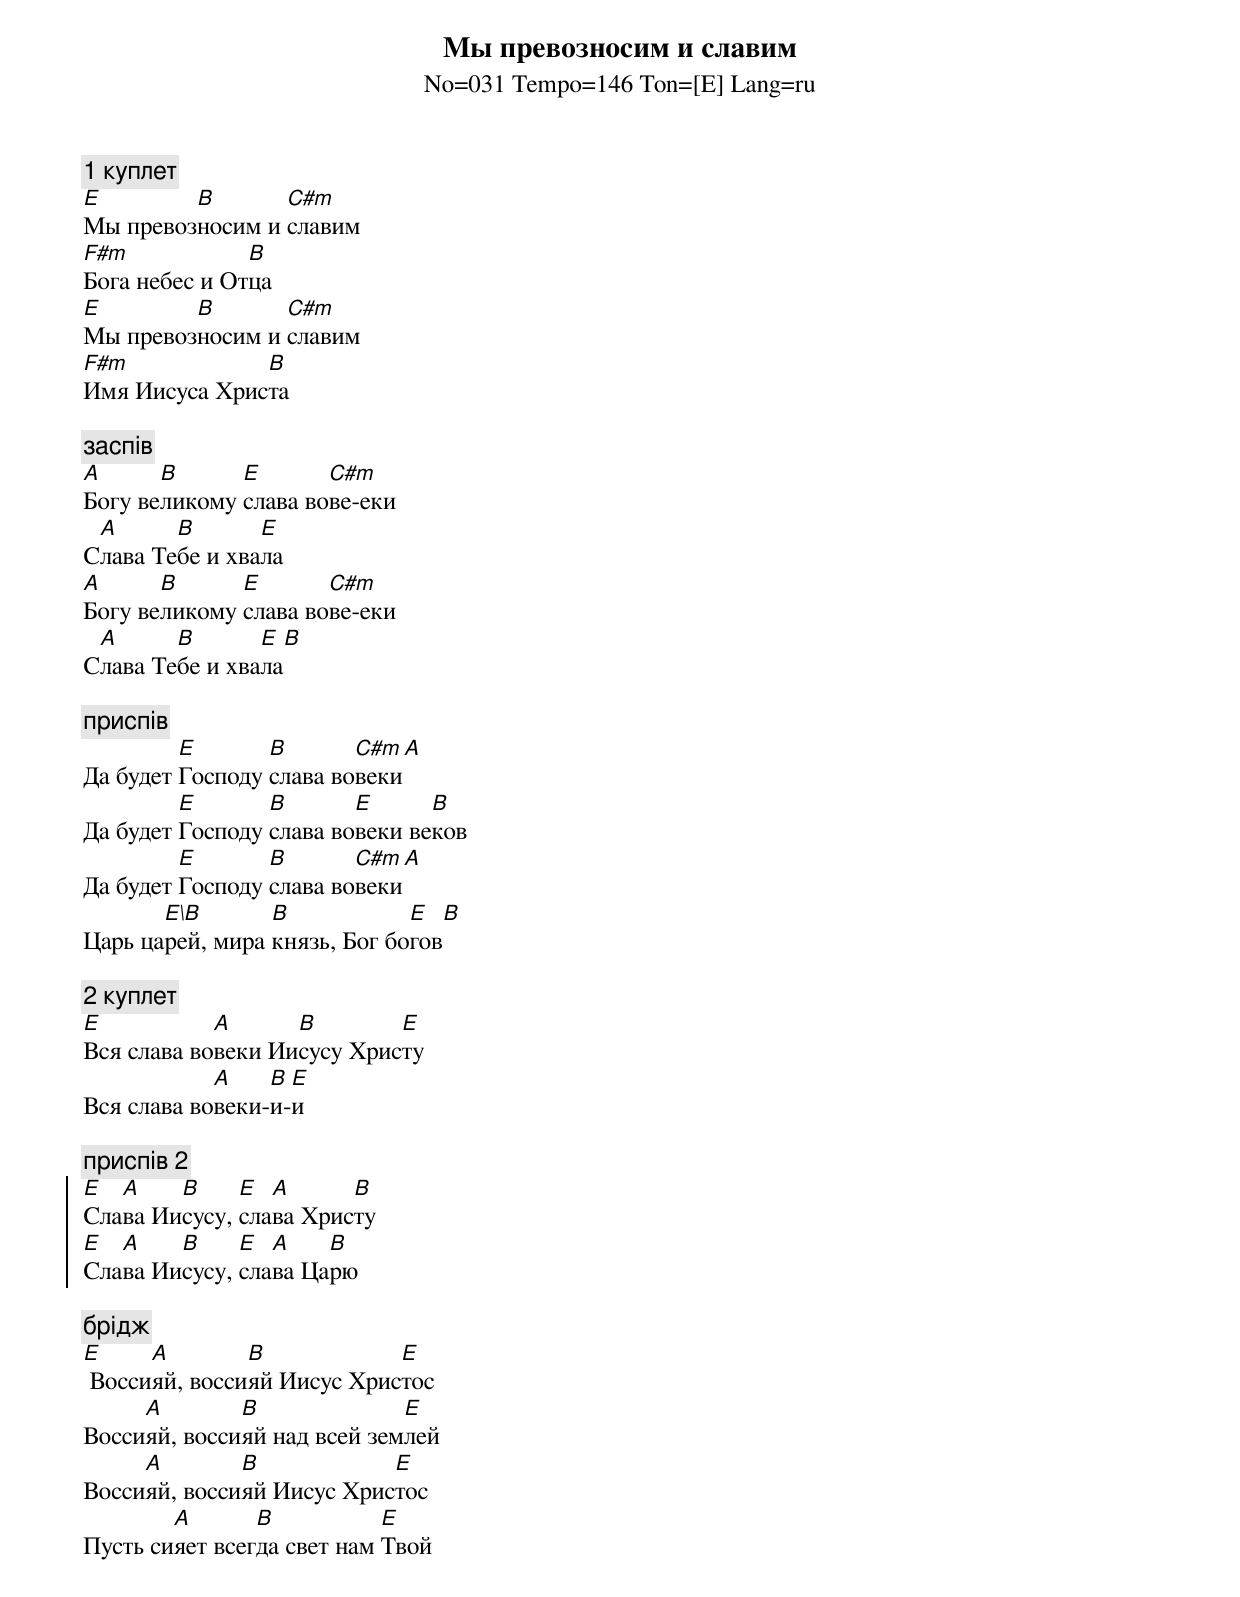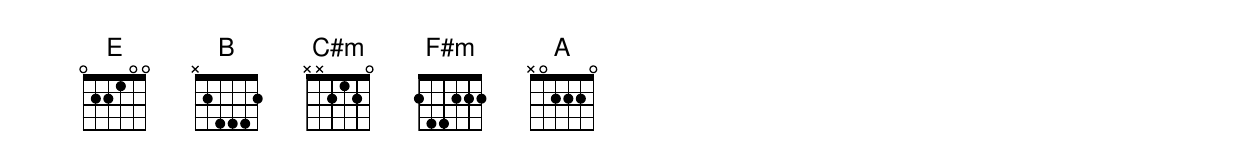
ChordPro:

{title:Мы превозносим и славим}
{subtitle:No=031 Tempo=146 Ton=[E] Lang=ru}

{c: 1 куплет}
[E]Мы превоз[B]носим и [C#m]славим
[F#m]Бога небес и От[B]ца
[E]Мы превоз[B]носим и [C#m]славим
[F#m]Имя Иисуса Хрис[B]та

{c: заспів}
[A]Богу ве[B]ликому [E]слава во[C#m]ве-еки
С[A]лава Те[B]бе и хва[E]ла
[A]Богу ве[B]ликому [E]слава во[C#m]ве-еки
С[A]лава Те[B]бе и хва[E]ла[B]

{c: приспів}
Да будет [E]Господу [B]слава во[C#m]веки[A]
Да будет [E]Господу [B]слава во[E]веки ве[B]ков
Да будет [E]Господу [B]слава во[C#m]веки[A]
Царь ца[E\B]рей, мира [B]князь, Бог бо[E]гов[B]

{c: 2 куплет}
[E]Вся слава во[A]веки Ии[B]сусу Хрис[E]ту
Вся слава во[A]веки-[B]и-[E]и

{c: приспів 2}
{soc}
[E]Сла[A]ва Ии[B]сусу, [E]сла[A]ва Хрис[B]ту
[E]Сла[A]ва Ии[B]сусу, [E]сла[A]ва Ца[B]рю
{eoc}

{c: брідж}
{sob}
[E] Восси[A]яй, восси[B]яй Иисус Хрис[E]тос
Восси[A]яй, восси[B]яй над всей зем[E]лей
Восси[A]яй, восси[B]яй Иисус Хрис[E]тос
Пусть си[A]яет всег[B]да свет нам [E]Твой
{eob}
